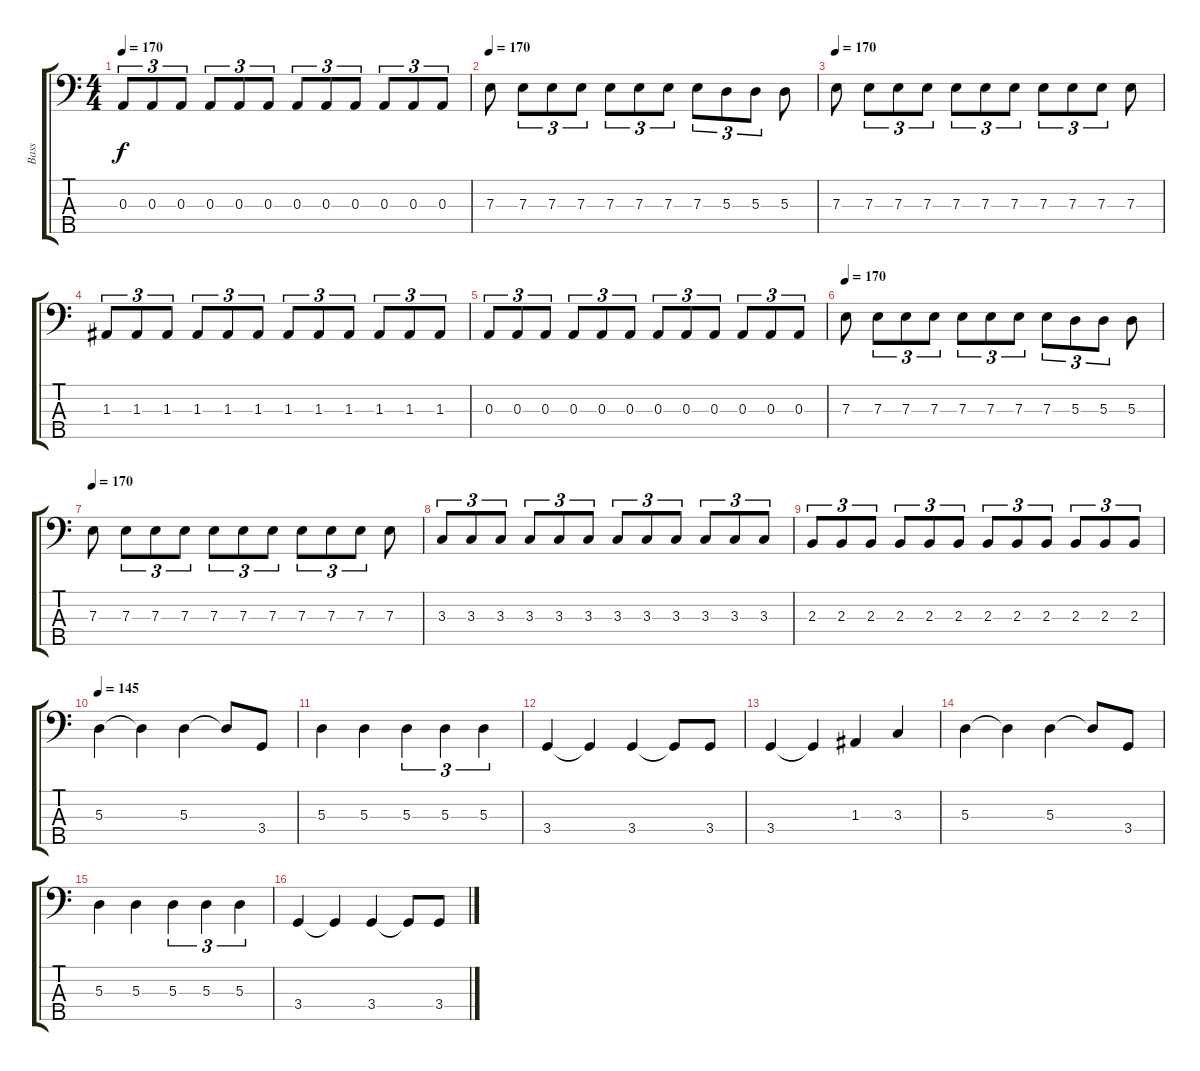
\track ("Bass" "Bass") {instrument electricbassfinger}
\staff {score tabs}
\tuning (G2 D2 A1 E1 B0) {hide}
\ts (4 4)
\tempo 170
\clef f4
\ks c
0.3.8{tu (3 2) dy f} 0.3.8{tu (3 2)} 0.3.8{tu (3 2)} 0.3.8{tu (3 2)} 0.3.8{tu (3 2)} 0.3.8{tu (3 2)} 0.3.8{tu (3 2)} 0.3.8{tu (3 2)} 0.3.8{tu (3 2)} 0.3.8{tu (3 2)} 0.3.8{tu (3 2)} 0.3.8{tu (3 2)} |
\tempo 170
7.3.8 7.3.8{tu (3 2)} 7.3.8{tu (3 2)} 7.3.8{tu (3 2)} 7.3.8{tu (3 2)} 7.3.8{tu (3 2)} 7.3.8{tu (3 2)} 7.3.8{tu (3 2)} 5.3.8{tu (3 2)} 5.3.8{tu (3 2)} 5.3.8 |
\tempo 170
7.3.8 7.3.8{tu (3 2)} 7.3.8{tu (3 2)} 7.3.8{tu (3 2)} 7.3.8{tu (3 2)} 7.3.8{tu (3 2)} 7.3.8{tu (3 2)} 7.3.8{tu (3 2)} 7.3.8{tu (3 2)} 7.3.8{tu (3 2)} 7.3.8 |
1.3.8{tu (3 2)} 1.3.8{tu (3 2)} 1.3.8{tu (3 2)} 1.3.8{tu (3 2)} 1.3.8{tu (3 2)} 1.3.8{tu (3 2)} 1.3.8{tu (3 2)} 1.3.8{tu (3 2)} 1.3.8{tu (3 2)} 1.3.8{tu (3 2)} 1.3.8{tu (3 2)} 1.3.8{tu (3 2)} |
0.3.8{tu (3 2)} 0.3.8{tu (3 2)} 0.3.8{tu (3 2)} 0.3.8{tu (3 2)} 0.3.8{tu (3 2)} 0.3.8{tu (3 2)} 0.3.8{tu (3 2)} 0.3.8{tu (3 2)} 0.3.8{tu (3 2)} 0.3.8{tu (3 2)} 0.3.8{tu (3 2)} 0.3.8{tu (3 2)} |
\tempo 170
7.3.8 7.3.8{tu (3 2)} 7.3.8{tu (3 2)} 7.3.8{tu (3 2)} 7.3.8{tu (3 2)} 7.3.8{tu (3 2)} 7.3.8{tu (3 2)} 7.3.8{tu (3 2)} 5.3.8{tu (3 2)} 5.3.8{tu (3 2)} 5.3.8 |
\tempo 170
7.3.8 7.3.8{tu (3 2)} 7.3.8{tu (3 2)} 7.3.8{tu (3 2)} 7.3.8{tu (3 2)} 7.3.8{tu (3 2)} 7.3.8{tu (3 2)} 7.3.8{tu (3 2)} 7.3.8{tu (3 2)} 7.3.8{tu (3 2)} 7.3.8 |
3.3.8{tu (3 2)} 3.3.8{tu (3 2)} 3.3.8{tu (3 2)} 3.3.8{tu (3 2)} 3.3.8{tu (3 2)} 3.3.8{tu (3 2)} 3.3.8{tu (3 2)} 3.3.8{tu (3 2)} 3.3.8{tu (3 2)} 3.3.8{tu (3 2)} 3.3.8{tu (3 2)} 3.3.8{tu (3 2)} |
2.3.8{tu (3 2)} 2.3.8{tu (3 2)} 2.3.8{tu (3 2)} 2.3.8{tu (3 2)} 2.3.8{tu (3 2)} 2.3.8{tu (3 2)} 2.3.8{tu (3 2)} 2.3.8{tu (3 2)} 2.3.8{tu (3 2)} 2.3.8{tu (3 2)} 2.3.8{tu (3 2)} 2.3.8{tu (3 2)} |
\tempo 145
5.3.4 5.3{t}.4 5.3.4 5.3{t}.8 3.4.8 |
5.3.4 5.3.4 5.3.4{tu (3 2)} 5.3.4{tu (3 2)} 5.3.4{tu (3 2)} |
3.4.4 3.4{t}.4 3.4.4 3.4{t}.8 3.4.8 |
3.4.4 3.4{t}.4 1.3.4 3.3.4 |
5.3.4 5.3{t}.4 5.3.4 5.3{t}.8 3.4.8 |
5.3.4 5.3.4 5.3.4{tu (3 2)} 5.3.4{tu (3 2)} 5.3.4{tu (3 2)} |
3.4.4 3.4{t}.4 3.4.4 3.4{t}.8 3.4.8
